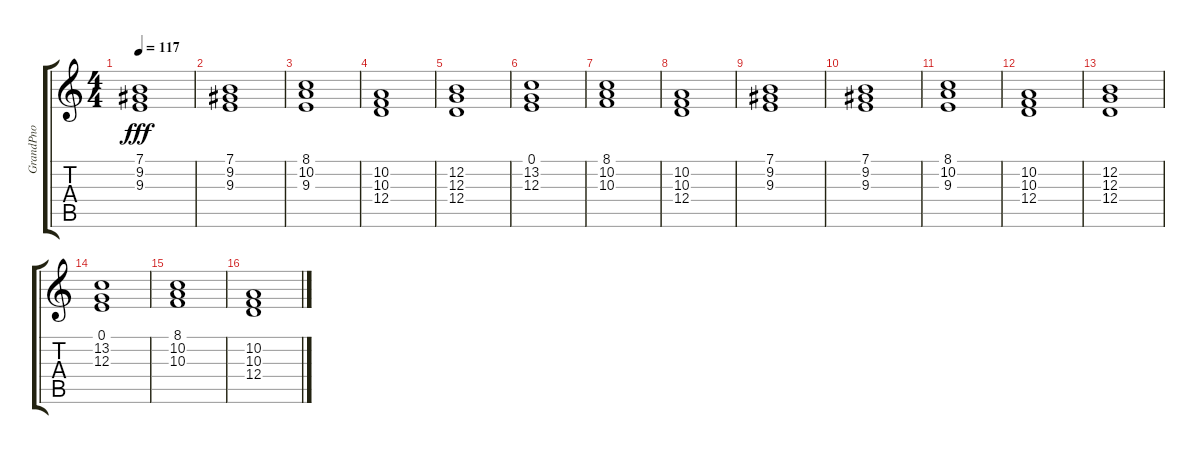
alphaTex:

\track ("GrandPno" "GrandPno") {instrument acousticgrandpiano}
\staff {score tabs}
\tuning (E4 B3 G3 D3 A2 E2) {hide}
\ts (4 4)
\tempo 117
\clef g2
\ks c
(7.1 9.2 9.3).1{dy fff} |
(7.1 9.2 9.3).1 |
(8.1 10.2 9.3).1 |
(10.2 10.3 12.4).1 |
(12.2 12.3 12.4).1 |
(0.1 13.2 12.3).1 |
(8.1 10.2 10.3).1 |
(10.2 10.3 12.4).1 |
(7.1 9.2 9.3).1 |
(7.1 9.2 9.3).1 |
(8.1 10.2 9.3).1 |
(10.2 10.3 12.4).1 |
(12.2 12.3 12.4).1 |
(0.1 13.2 12.3).1 |
(8.1 10.2 10.3).1 |
(10.2 10.3 12.4).1
